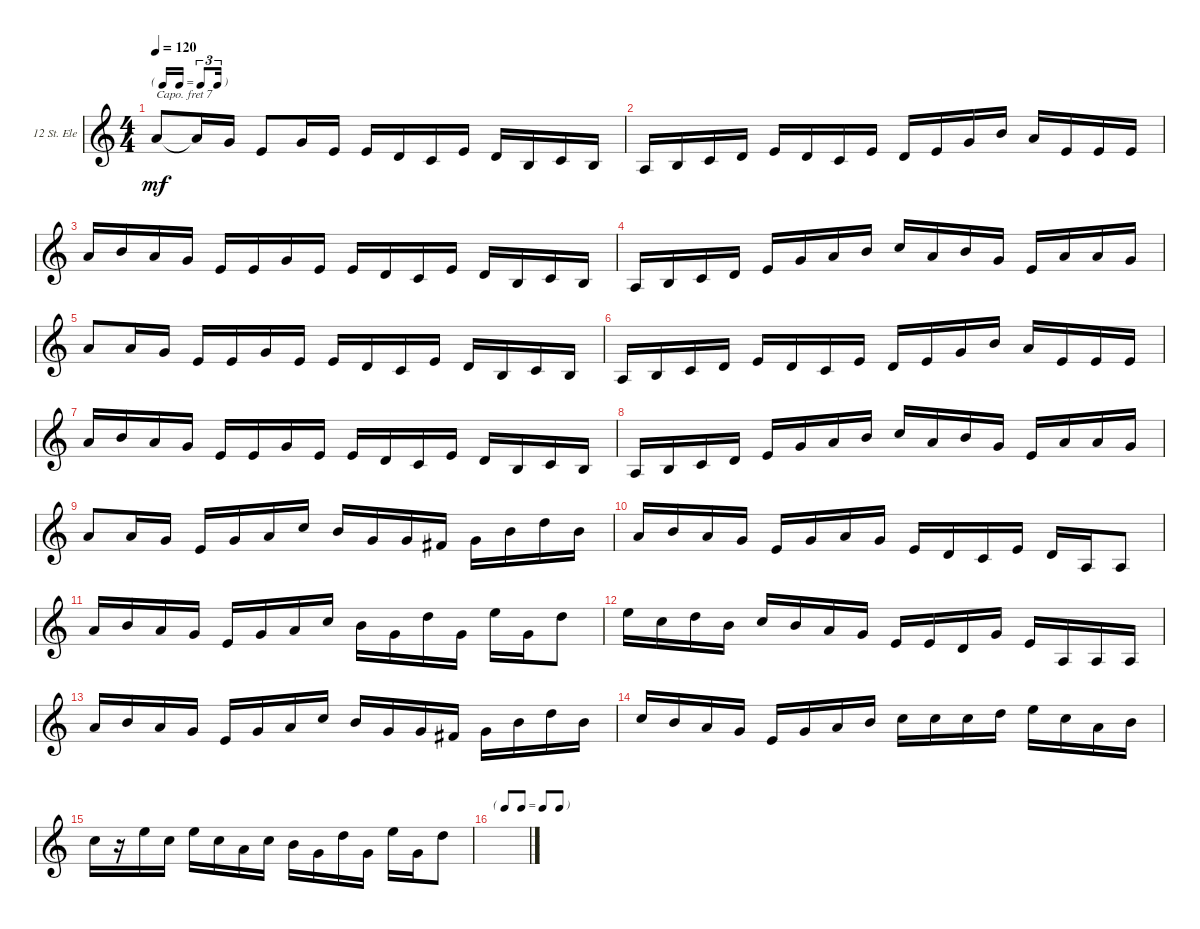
\defaultSystemsLayout 4
\bracketExtendMode groupsimilarinstruments
\firstSystemTrackNameOrientation horizontal
\otherSystemsTrackNameOrientation horizontal
\track ("12 St. Electric Guitar" "12 St. Ele") {instrument electricguitarclean}
\staff {score}
\capo 7
\tuning (E4 B3 G3 D3 A2 D2)
\ts (4 4)
\tf triplet16th
\tempo 120
\clef g2
\ks c
0.4.8{dy mf instrument electricguitarclean} 0.4{t}.16 3.5.16 0.5.8 3.5.16 0.5.16 0.5.16 5.6.16 3.6.16 0.5.16 5.6.16 2.6.16 3.6.16 2.6.16 |
0.6.16 2.6.16 3.6.16 5.6.16 0.5.16 5.6.16 3.6.16 0.5.16 5.6.16 0.5.16 3.5.16 2.4.16 0.4.16 0.5.16 0.5.16 0.5.16 |
0.4.16 2.4.16 0.4.16 3.5.16 0.5.16 0.5.16 3.5.16 0.5.16 0.5.16 5.6.16 3.6.16 0.5.16 5.6.16 2.6.16 3.6.16 2.6.16 |
0.6.16 2.6.16 3.6.16 5.6.16 0.5.16 3.5.16 0.4.16 2.4.16 3.4.16 0.4.16 2.4.16 3.5.16 0.5.16 0.4.16 0.4.16 3.5.16 |
0.4.8 0.4.16 3.5.16 0.5.16 0.5.16 3.5.16 0.5.16 0.5.16 5.6.16 3.6.16 0.5.16 5.6.16 2.6.16 3.6.16 2.6.16 |
0.6.16 2.6.16 3.6.16 5.6.16 0.5.16 5.6.16 3.6.16 0.5.16 5.6.16 0.5.16 3.5.16 2.4.16 0.4.16 0.5.16 0.5.16 0.5.16 |
0.4.16 2.4.16 0.4.16 3.5.16 0.5.16 0.5.16 3.5.16 0.5.16 0.5.16 5.6.16 3.6.16 0.5.16 5.6.16 2.6.16 3.6.16 2.6.16 |
0.6.16 2.6.16 3.6.16 5.6.16 0.5.16 3.5.16 0.4.16 2.4.16 3.4.16 0.4.16 2.4.16 3.5.16 0.5.16 0.4.16 0.4.16 3.5.16 |
0.4.8 0.4.16 3.5.16 0.5.16 3.5.16 0.4.16 3.4.16 2.4.16 3.5.16 3.5.16 2.5.16 3.5.16 2.4.16 5.4.16 2.4.16 |
0.4.16 2.4.16 0.4.16 3.5.16 0.5.16 3.5.16 0.4.16 3.5.16 0.5.16 5.6.16 3.6.16 0.5.16 5.6.16 0.6.16 0.6.8 |
0.4.16 2.4.16 0.4.16 3.5.16 0.5.16 3.5.16 0.4.16 3.4.16 2.4.16 3.5.16 0.3.16 3.5.16 2.3.16 3.5.16 0.3.8 |
2.3.16 3.4.16 0.3.16 2.4.16 3.4.16 2.4.16 0.4.16 3.5.16 0.5.16 0.5.16 5.6.16 3.5.16 0.5.16 0.6.16 0.6.16 0.6.16 |
0.4.16 2.4.16 0.4.16 3.5.16 0.5.16 3.5.16 0.4.16 3.4.16 2.4.16 3.5.16 3.5.16 2.5.16 3.5.16 2.4.16 5.4.16 2.4.16 |
3.4.16 2.4.16 0.4.16 3.5.16 0.5.16 3.5.16 0.4.16 2.4.16 3.4.16 3.4.16 3.4.16 0.3.16 2.3.16 3.4.16 0.4.16 2.4.16 |
3.4.16 r.16 2.3.16 3.4.16 2.3.16 3.4.16 0.4.16 3.4.16 2.4.16 3.5.16 0.3.16 3.5.16 2.3.16 3.5.16 0.3.8 |
\tf none
